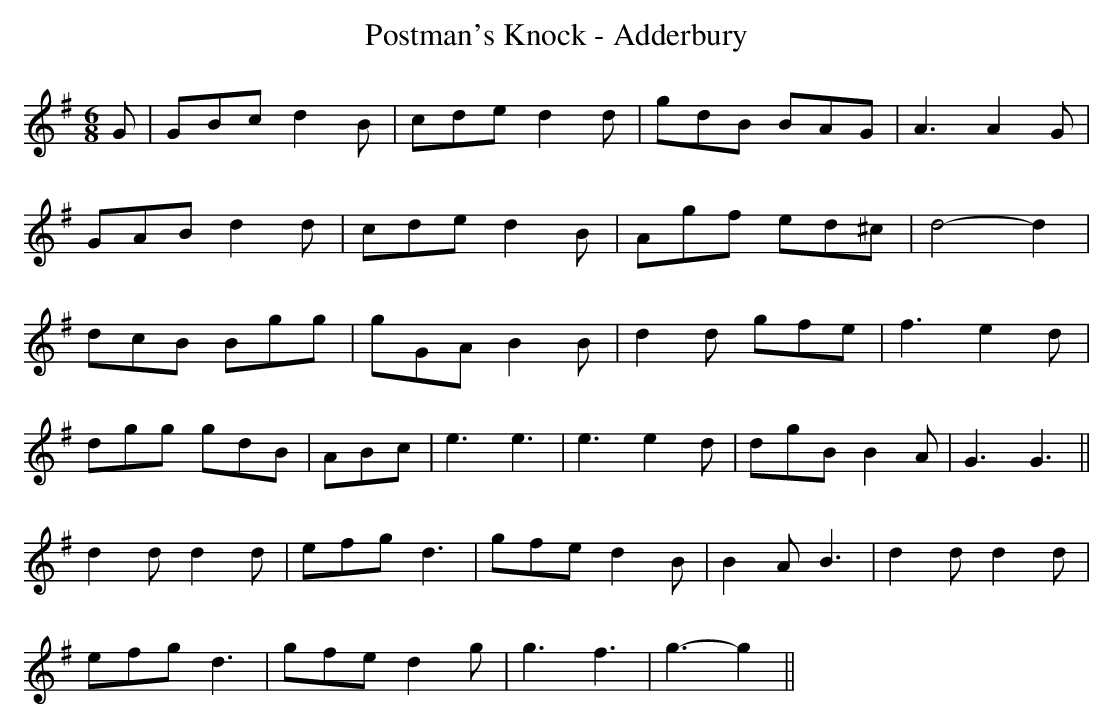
X:1
T:Postman's Knock - Adderbury
M:6/8
L:1/8
K:G
G|GBc d2 B|cde d2 d|gdB BAG|A3 A2 G|
GAB d2 d|cde d2 B|Agf ed^c|d4- d2|
dcB Bgg|gGA B2 B|d2 d gfe|f3 e2 d|
dgg gdB|ABc|e3 e3|e3 e2 d|dgB B2 A|G3 G3||
d2 d d2 d|efg d3|gfe d2 B|B2 A B3|d2 d d2 d|
efg d3|gfe d2g|g3 f3|g3-g2||
